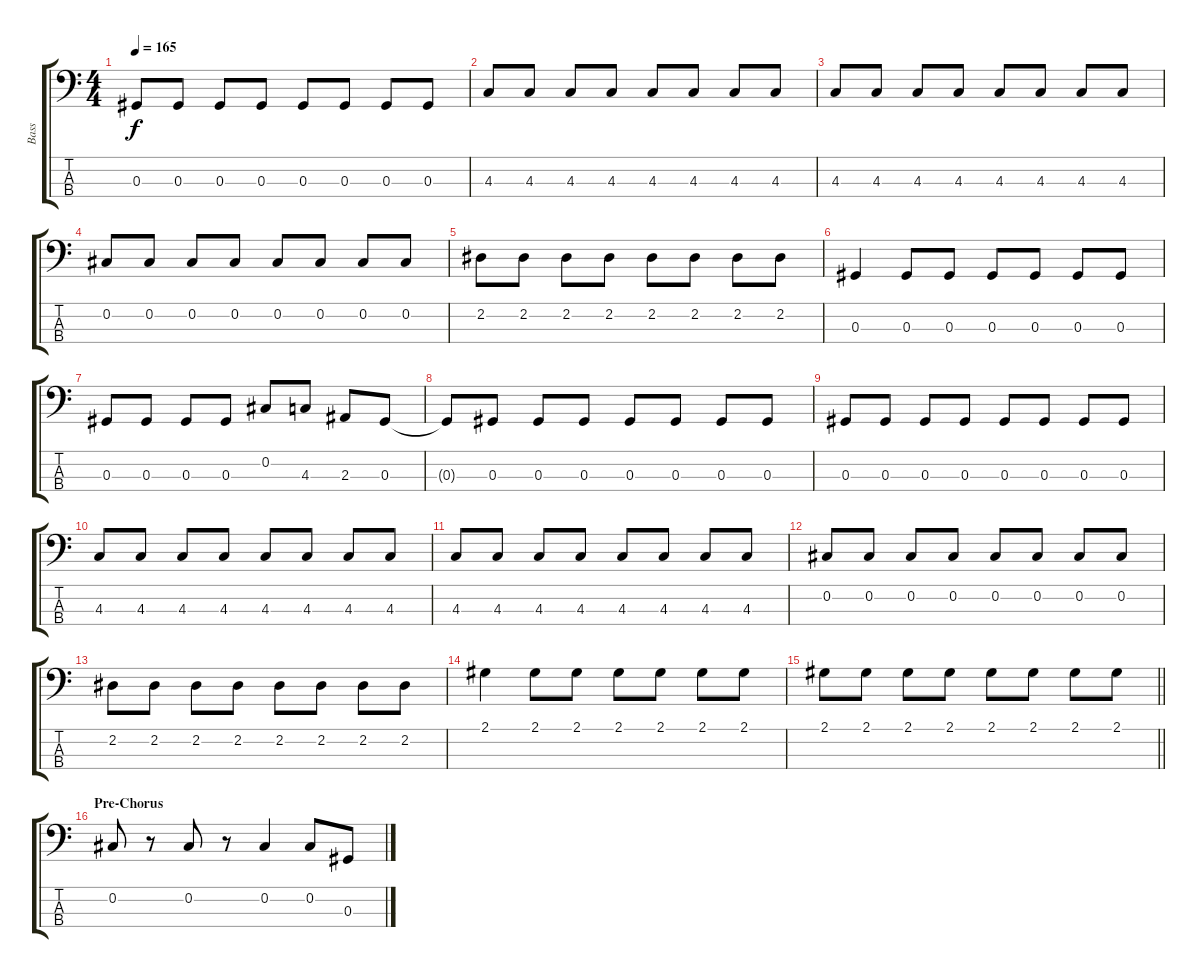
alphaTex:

\track ("Bass" "Bass") {instrument electricbasspick}
\staff {score tabs}
\tuning (Gb2 Db2 Ab1 Eb1) {hide}
\ts (4 4)
\tempo 165
\clef f4
\ks c
0.3.8{dy f} 0.3.8 0.3.8 0.3.8 0.3.8 0.3.8 0.3.8 0.3.8 |
4.3.8 4.3.8 4.3.8 4.3.8 4.3.8 4.3.8 4.3.8 4.3.8 |
4.3.8 4.3.8 4.3.8 4.3.8 4.3.8 4.3.8 4.3.8 4.3.8 |
0.2.8 0.2.8 0.2.8 0.2.8 0.2.8 0.2.8 0.2.8 0.2.8 |
2.2.8 2.2.8 2.2.8 2.2.8 2.2.8 2.2.8 2.2.8 2.2.8 |
0.3.4 0.3.8 0.3.8 0.3.8 0.3.8 0.3.8 0.3.8 |
0.3.8 0.3.8 0.3.8 0.3.8 0.2.8 4.3.8 2.3.8 0.3.8 |
0.3{t}.8 0.3.8 0.3.8 0.3.8 0.3.8 0.3.8 0.3.8 0.3.8 |
0.3.8 0.3.8 0.3.8 0.3.8 0.3.8 0.3.8 0.3.8 0.3.8 |
4.3.8 4.3.8 4.3.8 4.3.8 4.3.8 4.3.8 4.3.8 4.3.8 |
4.3.8 4.3.8 4.3.8 4.3.8 4.3.8 4.3.8 4.3.8 4.3.8 |
0.2.8 0.2.8 0.2.8 0.2.8 0.2.8 0.2.8 0.2.8 0.2.8 |
2.2.8 2.2.8 2.2.8 2.2.8 2.2.8 2.2.8 2.2.8 2.2.8 |
2.1.4 2.1.8 2.1.8 2.1.8 2.1.8 2.1.8 2.1.8 |
\barLineRight lightlight
2.1.8 2.1.8 2.1.8 2.1.8 2.1.8 2.1.8 2.1.8 2.1.8 |
\section ("" "Pre-Chorus")
0.2.8 r.8 0.2.8 r.8 0.2.4 0.2.8 0.3.8
